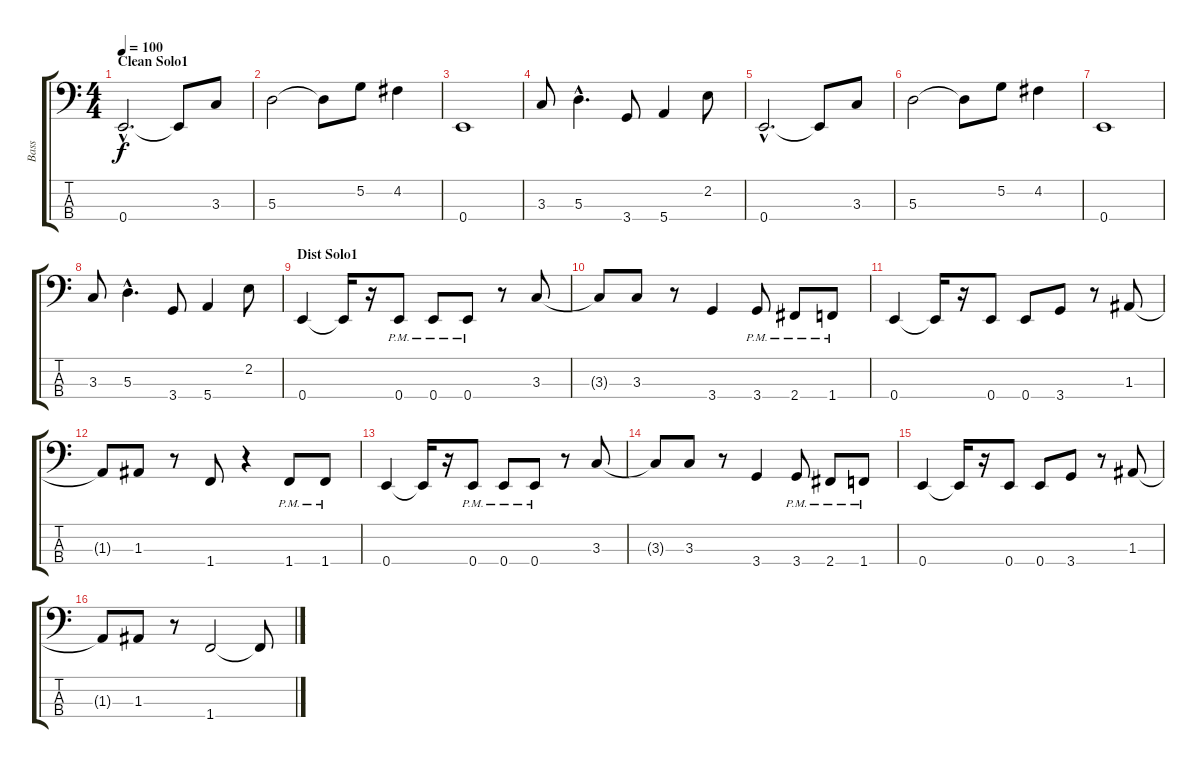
\track ("Bass" "Bass") {instrument electricbassfinger}
\staff {score tabs}
\tuning (G2 D2 A1 E1) {hide}
\ts (4 4)
\section ("" "Clean Solo1")
\tempo 100
\clef f4
\ks c
0.4{hac}.2{d dy f} 0.4{t}.8 3.3.8 |
5.3.2 5.3{t}.8 5.2.8 4.2.4 |
0.4.1 |
3.3.8 5.3{hac}.4{d} 3.4.8 5.4.4 2.2.8 |
0.4{hac}.2{d} 0.4{t}.8 3.3.8 |
5.3.2 5.3{t}.8 5.2.8 4.2.4 |
0.4.1 |
3.3.8 5.3{hac}.4{d} 3.4.8 5.4.4 2.2.8 |
\section ("" "Dist Solo1")
0.4.4 0.4{t}.16 r.16 0.4{pm}.8 0.4{pm}.8 0.4{pm}.8 r.8 3.3.8 |
3.3{t}.8 3.3.8 r.8 3.4.4 3.4{pm}.8 2.4{pm}.8 1.4{pm}.8 |
0.4.4 0.4{t}.16 r.16 0.4.8 0.4.8 3.4.8 r.8 1.3.8 |
1.3{t}.8 1.3.8 r.8 1.4.8 r.4 1.4{pm}.8 1.4{pm}.8 |
0.4.4 0.4{t}.16 r.16 0.4{pm}.8 0.4{pm}.8 0.4{pm}.8 r.8 3.3.8 |
3.3{t}.8 3.3.8 r.8 3.4.4 3.4{pm}.8 2.4{pm}.8 1.4{pm}.8 |
0.4.4 0.4{t}.16 r.16 0.4.8 0.4.8 3.4.8 r.8 1.3.8 |
1.3{t}.8 1.3.8 r.8 1.4.2 1.4{t}.8
